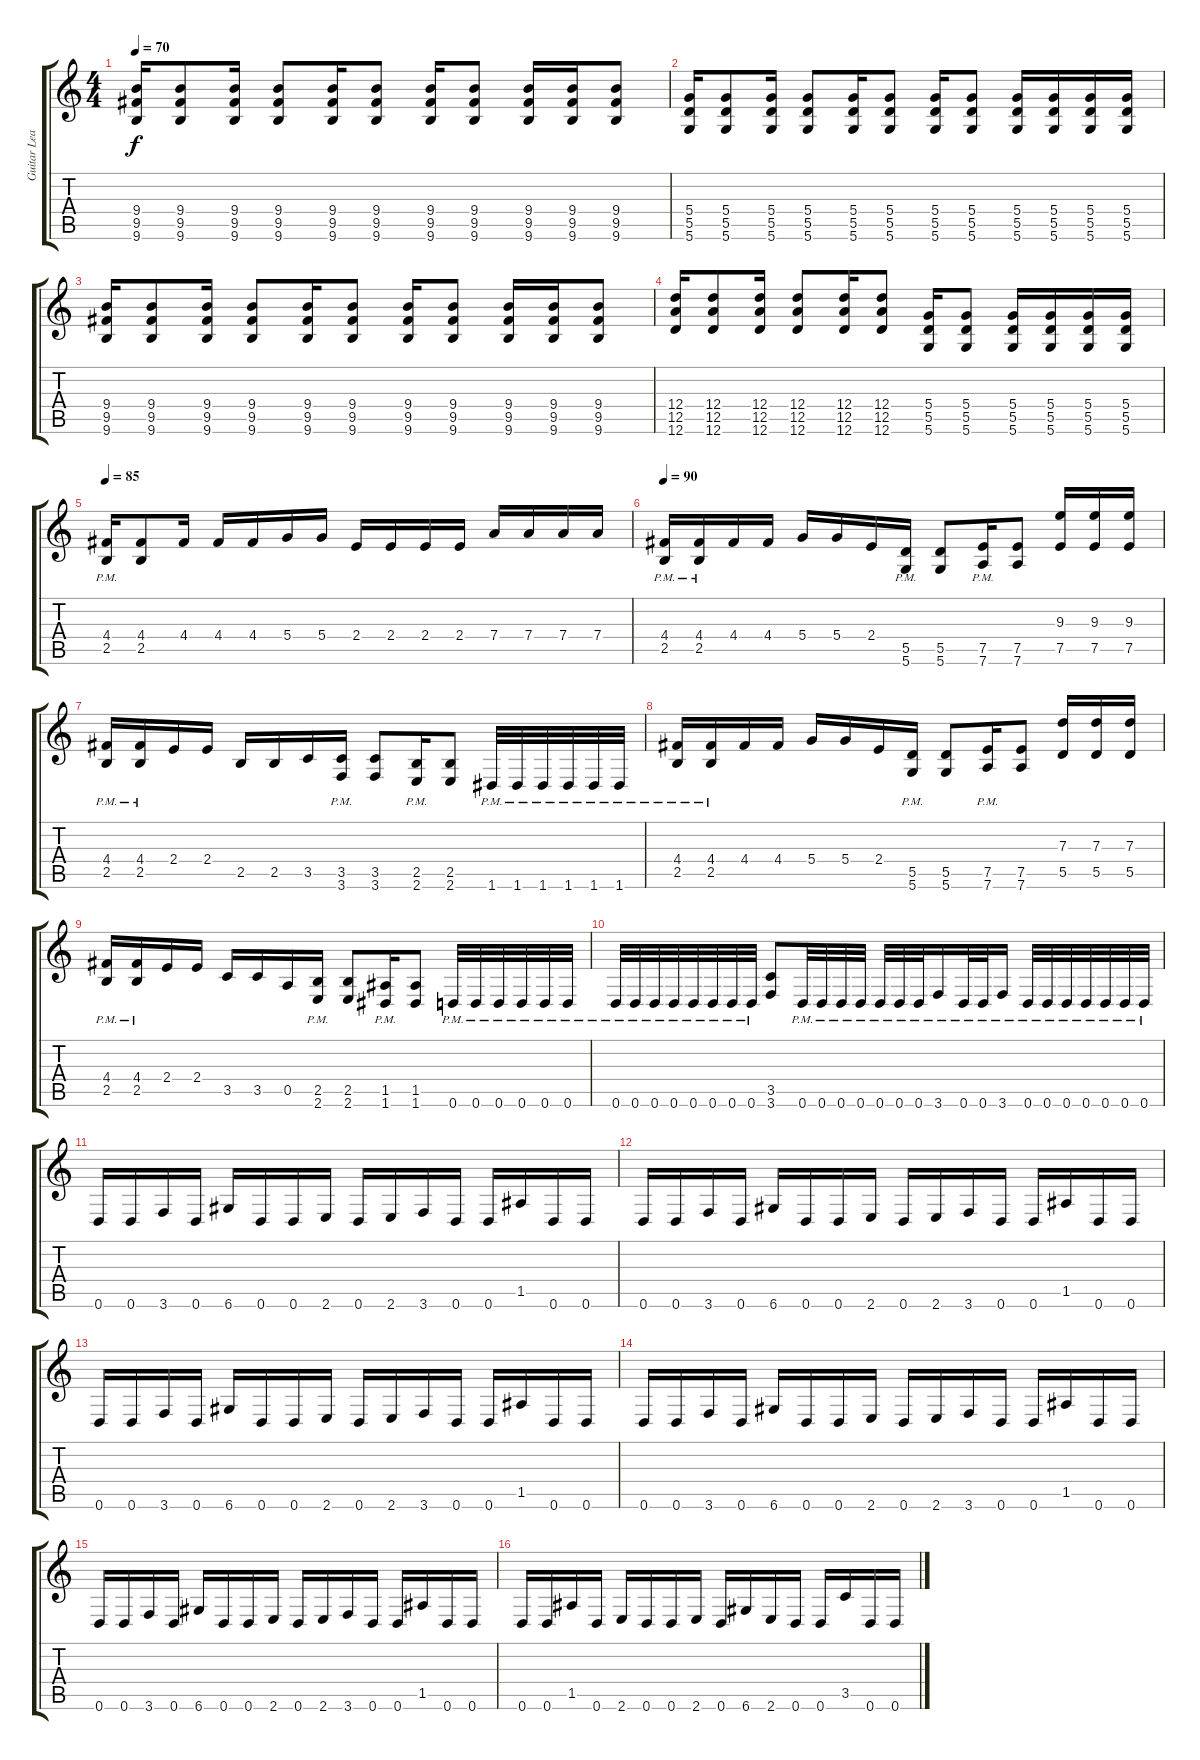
\track ("Guitar Lead" "Guitar Lea") {instrument acousticguitarsteel}
\staff {score tabs}
\tuning (E4 B3 G3 D3 A2 D2) {hide}
\ts (4 4)
\tempo 70
\clef g2
\ks c
(9.4 9.5 9.6).16{dy f} (9.4 9.5 9.6).8 (9.4 9.5 9.6).16 (9.4 9.5 9.6).8 (9.4 9.5 9.6).16 (9.4 9.5 9.6).8 (9.4 9.5 9.6).16 (9.4 9.5 9.6).8 (9.4 9.5 9.6).16 (9.4 9.5 9.6).16 (9.4 9.5 9.6).8 |
(5.4 5.5 5.6).16 (5.4 5.5 5.6).8 (5.4 5.5 5.6).16 (5.4 5.5 5.6).8 (5.4 5.5 5.6).16 (5.4 5.5 5.6).8 (5.4 5.5 5.6).16 (5.4 5.5 5.6).8 (5.4 5.5 5.6).16 (5.4 5.5 5.6).16 (5.4 5.5 5.6).16 (5.4 5.5 5.6).16 |
(9.4 9.5 9.6).16 (9.4 9.5 9.6).8 (9.4 9.5 9.6).16 (9.4 9.5 9.6).8 (9.4 9.5 9.6).16 (9.4 9.5 9.6).8 (9.4 9.5 9.6).16 (9.4 9.5 9.6).8 (9.4 9.5 9.6).16 (9.4 9.5 9.6).16 (9.4 9.5 9.6).8 |
(12.4 12.5 12.6).16 (12.4 12.5 12.6).8 (12.4 12.5 12.6).16 (12.4 12.5 12.6).8 (12.4 12.5 12.6).16 (12.4 12.5 12.6).8 (5.4 5.5 5.6).16 (5.4 5.5 5.6).8 (5.4 5.5 5.6).16 (5.4 5.5 5.6).16 (5.4 5.5 5.6).16 (5.4 5.5 5.6).16 |
\tempo 85
(4.4{pm} 2.5{pm}).16 (4.4 2.5).8 4.4.16 4.4.16 4.4.16 5.4.16 5.4.16 2.4.16 2.4.16 2.4.16 2.4.16 7.4.16 7.4.16 7.4.16 7.4.16 |
\tempo 90
(4.4{pm} 2.5{pm}).16{balance 0} (4.4{pm} 2.5{pm}).16 4.4.16 4.4.16 5.4.16 5.4.16 2.4.16 (5.5{pm} 5.6{pm}).16 (5.5 5.6).8 (7.5{pm} 7.6{pm}).16 (7.5 7.6).8 (9.3 7.5).16 (9.3 7.5).16 (9.3 7.5).16 |
(4.4{pm} 2.5{pm}).16 (4.4{pm} 2.5{pm}).16 2.4.16 2.4.16 2.5.16 2.5.16 3.5.16 (3.5{pm} 3.6{pm}).16 (3.5 3.6).8 (2.5{pm} 2.6{pm}).16 (2.5 2.6).8 1.6{pm}.32 1.6{pm}.32 1.6{pm}.32 1.6{pm}.32 1.6{pm}.32 1.6{pm}.32 |
(4.4{pm} 2.5{pm}).16 (4.4{pm} 2.5{pm}).16 4.4.16 4.4.16 5.4.16 5.4.16 2.4.16 (5.5{pm} 5.6{pm}).16 (5.5 5.6).8 (7.5{pm} 7.6{pm}).16 (7.5 7.6).8 (7.3 5.5).16 (7.3 5.5).16 (7.3 5.5).16 |
(4.4{pm} 2.5{pm}).16 (4.4{pm} 2.5{pm}).16 2.4.16 2.4.16 3.5.16 3.5.16 0.5.16 (2.5{pm} 2.6{pm}).16 (2.5 2.6).8 (1.5{pm} 1.6{pm}).16 (1.5 1.6).8 0.6{pm}.32 0.6{pm}.32 0.6{pm}.32 0.6{pm}.32 0.6{pm}.32 0.6{pm}.32 |
0.6{pm}.32 0.6{pm}.32 0.6{pm}.32 0.6{pm}.32 0.6{pm}.32 0.6{pm}.32 0.6{pm}.32 0.6{pm}.32 (3.5 3.6).8 0.6{pm}.32 0.6{pm}.32 0.6{pm}.32 0.6{pm}.32 0.6{pm}.32 0.6{pm}.32 0.6{pm}.32 3.6{pm}.16 0.6{pm}.32 0.6{pm}.32 3.6{pm}.16 0.6{pm}.32 0.6{pm}.32 0.6{pm}.32 0.6{pm}.32 0.6{pm}.32 0.6{pm}.32 0.6{pm}.32 |
0.6.16 0.6.16 3.6.16 0.6.16 6.6.16 0.6.16 0.6.16 2.6.16 0.6.16 2.6.16 3.6.16 0.6.16 0.6.16 1.5.16 0.6.16 0.6.16 |
0.6.16 0.6.16 3.6.16 0.6.16 6.6.16 0.6.16 0.6.16 2.6.16 0.6.16 2.6.16 3.6.16 0.6.16 0.6.16 1.5.16 0.6.16 0.6.16 |
0.6.16 0.6.16 3.6.16 0.6.16 6.6.16 0.6.16 0.6.16 2.6.16 0.6.16 2.6.16 3.6.16 0.6.16 0.6.16 1.5.16 0.6.16 0.6.16 |
0.6.16 0.6.16 3.6.16 0.6.16 6.6.16 0.6.16 0.6.16 2.6.16 0.6.16 2.6.16 3.6.16 0.6.16 0.6.16 1.5.16 0.6.16 0.6.16 |
0.6.16 0.6.16 3.6.16 0.6.16 6.6.16 0.6.16 0.6.16 2.6.16 0.6.16 2.6.16 3.6.16 0.6.16 0.6.16 1.5.16 0.6.16 0.6.16 |
0.6.16 0.6.16 1.5.16 0.6.16 2.6.16 0.6.16 0.6.16 2.6.16 0.6.16 6.6.16 2.6.16 0.6.16 0.6.16 3.5.16 0.6.16 0.6.16
